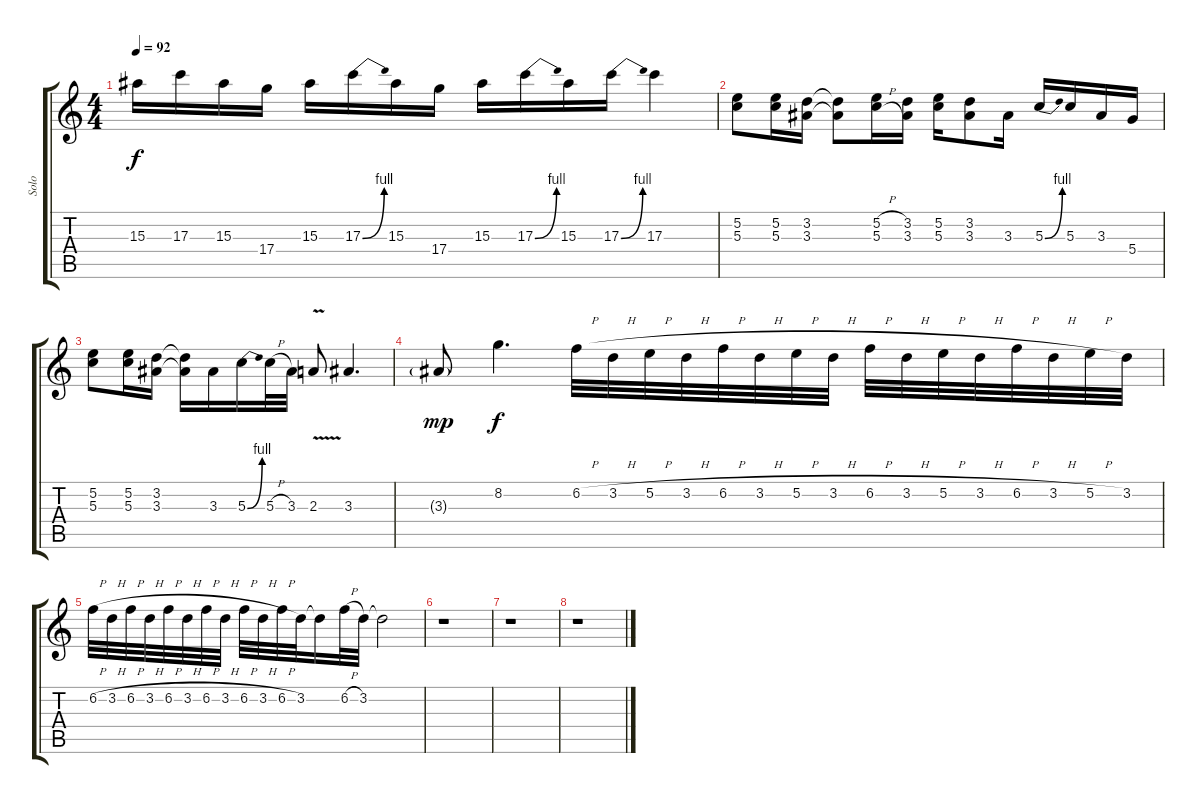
\track ("Solo" "Solo") {instrument overdrivenguitar}
\staff {score tabs}
\tuning (E4 B3 G3 D3 A2 E2) {hide}
\ts (4 4)
\tempo 92
\clef g2
\ks c
15.3.16{dy f} 17.3.16 15.3.16 17.4.16 15.3.16 17.3{be (bend 0 0 60 4)}.16 15.3.16 17.4.16 15.3.16 17.3{be (bend 0 0 60 4)}.16 15.3.16 17.3{be (bend 0 0 60 4)}.16 17.3.4 |
(5.2 5.3).8 (5.2 5.3).16 (3.2 3.3).16 (3.2{t} 3.3{t}).8 (5.2{h} 5.3{h}).16 (3.2 3.3).16 (5.2 5.3).16 (3.2 3.3).8 3.3.16 5.3{be (bend 0 0 60 4)}.16 5.3.16 3.3.16 5.4.16 |
(5.2 5.3).8 (5.2 5.3).16 (3.2 3.3).16 (3.2{t} 3.3{t}).16 3.3.16 5.3{be (bend 0 0 60 4)}.16 5.3{h}.32 3.3.32 2.3{v}.8 3.3.4{d} |
3.3{g}.8{dy mp} 8.2.4{d dy f} 6.2{h}.32 3.2{h}.32 5.2{h}.32 3.2{h}.32 6.2{h}.32 3.2{h}.32 5.2{h}.32 3.2{h}.32 6.2{h}.32 3.2{h}.32 5.2{h}.32 3.2{h}.32 6.2{h}.32 3.2{h}.32 5.2{h}.32 3.2.32 |
6.2{h}.32 3.2{h}.32 6.2{h}.32 3.2{h}.32 6.2{h}.32 3.2{h}.32 6.2{h}.32 3.2{h}.32 6.2{h}.32 3.2{h}.32 6.2{h}.32 3.2.32 3.2{t}.16 6.2{h}.32 3.2.32 3.2{t}.2 |
r.1 |
r.1 |
r.1
